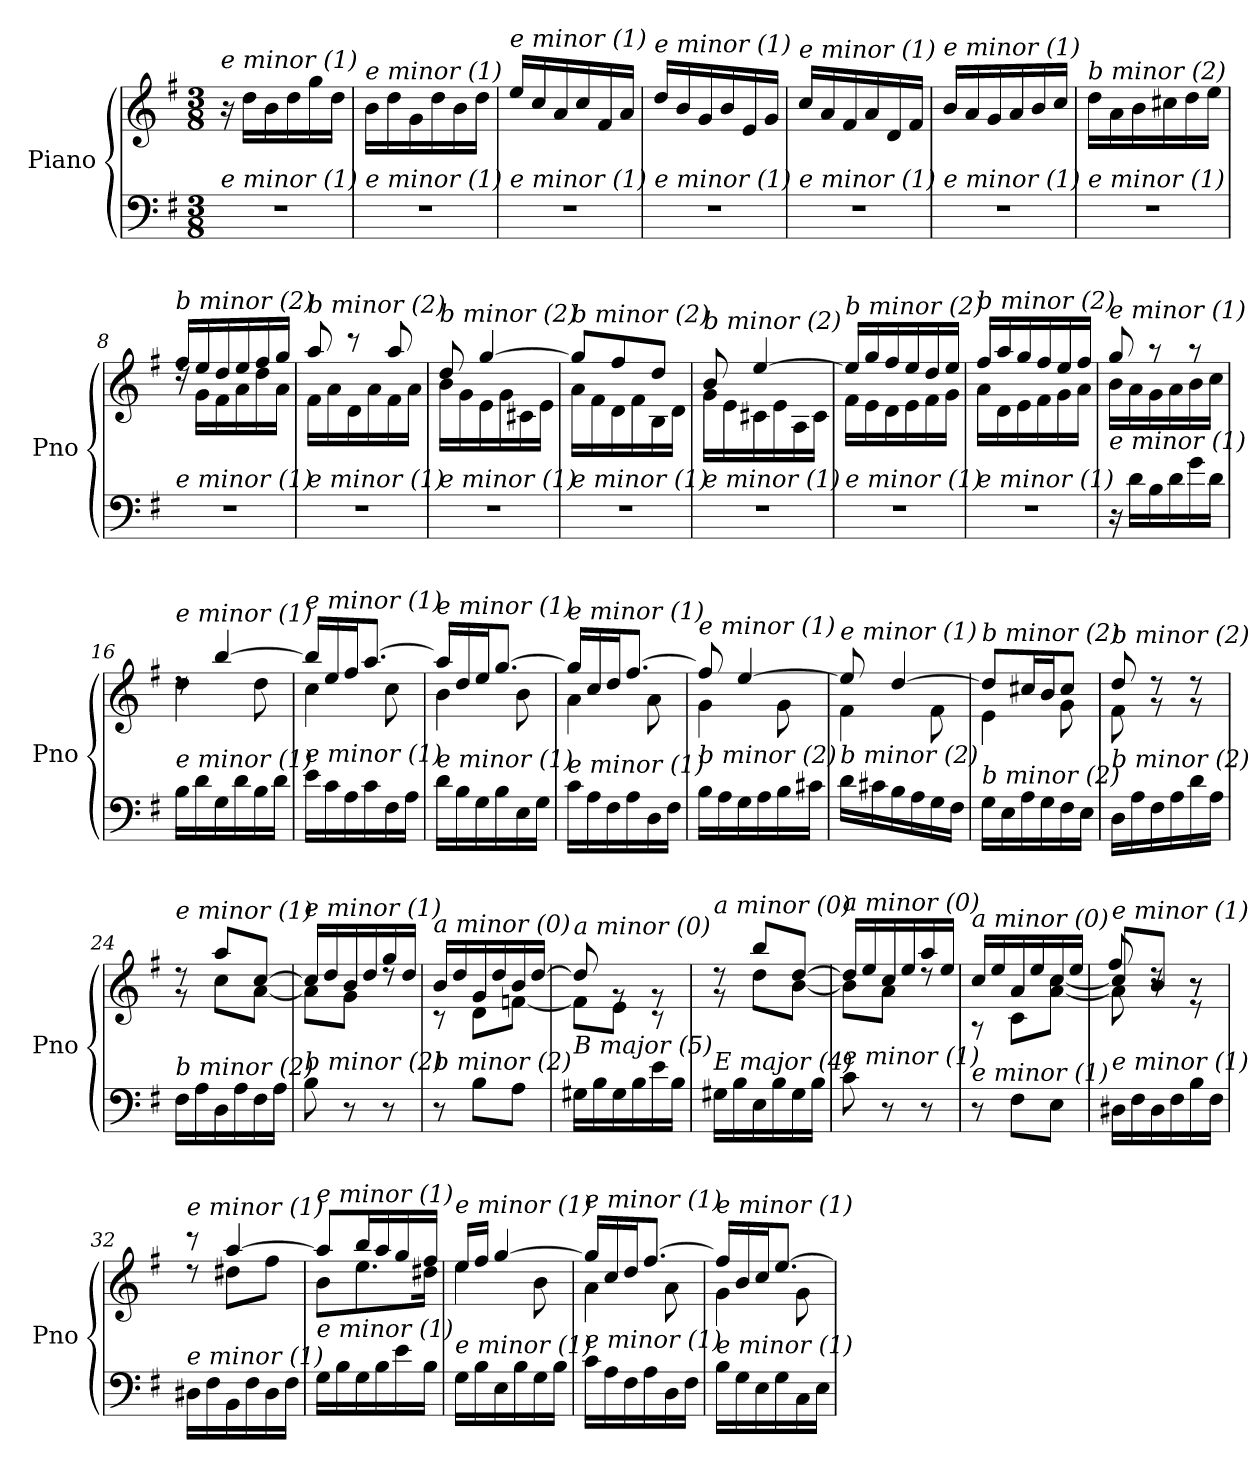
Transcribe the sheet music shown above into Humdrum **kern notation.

**kern	**kern
*part1	*part1
*staff2	*staff1
*I"Piano	*
*I'Pno	*
*clefF4	*clefG2
*k[f#]	*k[f#]
*M3/8	*M3/8
=1	=1
!	!LO:TX:i:t=e minor (1)
!LO:TX:i:t=e minor (1)	!
4.r	16r
.	16dd\LL
.	16b\
.	16dd\
.	16gg\
.	16dd\JJ
=2	=2
!	!LO:TX:i:t=e minor (1)
!LO:TX:i:t=e minor (1)	!
4.r	16b\LL
.	16dd\
.	16g\
.	16dd\
.	16b\
.	16dd\JJ
=3	=3
!	!LO:TX:i:t=e minor (1)
!LO:TX:i:t=e minor (1)	!
4.r	16ee/LL
.	16cc/
.	16a/
.	16cc/
.	16f#/
.	16a/JJ
=4	=4
!	!LO:TX:i:t=e minor (1)
!LO:TX:i:t=e minor (1)	!
4.r	16dd/LL
.	16b/
.	16g/
.	16b/
.	16e/
.	16g/JJ
=5	=5
!	!LO:TX:i:t=e minor (1)
!LO:TX:i:t=e minor (1)	!
4.r	16cc/LL
.	16a/
.	16f#/
.	16a/
.	16d/
.	16f#/JJ
=6	=6
!	!LO:TX:i:t=e minor (1)
!LO:TX:i:t=e minor (1)	!
4.r	16b/LL
.	16a/
.	16g/
.	16a/
.	16b/
.	16cc/JJ
!!LO:LB:g=z
=7	=7
!	!LO:TX:i:t=b minor (2)
!LO:TX:i:t=e minor (1)	!
4.r	16dd\LL
.	16a\
.	16b\
.	16cc#X\
.	16dd\
.	16ee\JJ
=8	=8
*	*^
!	!LO:TX:i:t=b minor (2)	!
!LO:TX:i:t=e minor (1)	!	!
4.r	16ff#/LL	16rdd
.	16ee/	16g\LL
.	16dd/	16f#\
.	16ee/	16a\
.	16ff#/	16dd\
.	16gg/JJ	16a\JJ
=9	=9	=9
!	!LO:TX:i:t=b minor (2)	!
!LO:TX:i:t=e minor (1)	!	!
4.r	8aa/	16f#\LL
.	.	16a\
.	8r	16d\
.	.	16a\
.	8aa/	16f#\
.	.	16a\JJ
=10	=10	=10
!	!LO:TX:i:t=b minor (2)	!
!LO:TX:i:t=e minor (1)	!	!
4.r	8dd/	16b\LL
.	.	16g\
.	[4gg/	16e\
.	.	16g\
.	.	16c#X\
.	.	16e\JJ
=11	=11	=11
!	!LO:TX:i:t=b minor (2)	!
!LO:TX:i:t=e minor (1)	!	!
4.r	8gg/L]	16a\LL
.	.	16f#\
.	8ff#/	16d\
.	.	16f#\
.	8dd/J	16B\
.	.	16d\JJ
=12	=12	=12
!	!LO:TX:i:t=b minor (2)	!
!LO:TX:i:t=e minor (1)	!	!
4.r	8b/	16g\LL
.	.	16e\
.	[4ee/	16c#X\
.	.	16e\
.	.	16A\
.	.	16c#\JJ
!!LO:LB:g=z	!!
=13	=13	=13
!	!LO:TX:i:t=b minor (2)	!
!LO:TX:i:t=e minor (1)	!	!
4.r	16ee/LL]	16f#\LL
.	16gg/	16e\
.	16ff#/	16d\
.	16ee/	16e\
.	16dd/	16f#\
.	16ee/JJ	16g\JJ
=14	=14	=14
!	!LO:TX:i:t=b minor (2)	!
!LO:TX:i:t=e minor (1)	!	!
4.r	16ff#/LL	16a\LL
.	16aa/	16d\
.	16gg/	16e\
.	16ff#/	16f#\
.	16ee/	16g\
.	16ff#/JJ	16a\JJ
=15	=15	=15
!	!LO:TX:i:t=e minor (1)	!
!LO:TX:i:t=e minor (1)	!	!
16r	8gg/	16b\LL
16d\LL	.	16a\
16B\	8r	16g\
16d\	.	16a\
16g\	8r	16b\
16d\JJ	.	16cc\JJ
=16	=16	=16
!	!LO:TX:i:t=e minor (1)	!
!LO:TX:i:t=e minor (1)	!	!
16B\LL	8rdd	4dd\
16d\	.	.
16G\	[4bb/	.
16d\	.	.
16B\	.	8dd\
16d\JJ	.	.
=17	=17	=17
!	!LO:TX:i:t=e minor (1)	!
!LO:TX:i:t=e minor (1)	!	!
16e\LL	16bb/LL]	4cc\
16c\	16ee/	.
16A\	16ff#/J	.
16c\	[8.aa/J	.
16F#\	.	8cc\
16A\JJ	.	.
=18	=18	=18
!	!LO:TX:i:t=e minor (1)	!
!LO:TX:i:t=e minor (1)	!	!
16d\LL	16aa/LL]	4b\
16B\	16dd/	.
16G\	16ee/J	.
16B\	[8.gg/J	.
16E\	.	8b\
16G\JJ	.	.
!!LO:LB:g=z	!!
=19	=19	=19
!	!LO:TX:i:t=e minor (1)	!
!LO:TX:i:t=e minor (1)	!	!
16c\LL	16gg/LL]	4a\
16A\	16cc/	.
16F#\	16dd/J	.
16A\	[8.ff#/J	.
16D\	.	8a\
16F#\JJ	.	.
=20	=20	=20
!	!LO:TX:i:t=e minor (1)	!
!LO:TX:i:t=b minor (2)	!	!
16B\LL	8ff#/]	4g\
16A\	.	.
16G\	[4ee/	.
16A\	.	.
16B\	.	8g\
16c#X\JJ	.	.
=21	=21	=21
!	!LO:TX:i:t=e minor (1)	!
!LO:TX:i:t=b minor (2)	!	!
16d\LL	8ee/]	4f#\
16c#X\	.	.
16B\	[4dd/	.
16A\	.	.
16G\	.	8f#\
16F#\JJ	.	.
=22	=22	=22
!	!LO:TX:i:t=b minor (2)	!
!LO:TX:i:t=b minor (2)	!	!
16G\LL	8dd/L]	4e\
16E\	.	.
16A\	16cc#X/L	.
16G\	16b/J	.
16F#\	8cc#/J	8g\
16E\JJ	.	.
=23	=23	=23
!	!LO:TX:i:t=b minor (2)	!
!LO:TX:i:t=b minor (2)	!	!
16D\LL	8dd/	8f#\
16A\	.	.
16F#\	8rg	8rdd
16A\	.	.
16d\	8rg	8rdd
16A\JJ	.	.
=24	=24	=24
!	!LO:TX:i:t=e minor (1)	!
!LO:TX:i:t=b minor (2)	!	!
16F#\LL	8rg	8rdd
16A\	.	.
16D\	8aa/L	8cc\L
16A\	.	.
16F#\	[8cc/J	[8a\J
16A\JJ	.	.
!!LO:LB:g=z	!!
=25	=25	=25
!	!LO:TX:i:t=e minor (1)	!
!LO:TX:i:t=b minor (2)	!	!
8B\	16cc/LL]	8a\L]
.	16dd/	.
8r	16b/	8g\J
.	16dd/	.
8r	16gg/	8rdd
.	16dd/JJ	.
=26	=26	=26
!	!LO:TX:i:t=a minor (0)	!
!LO:TX:i:t=b minor (2)	!	!
8r	16b/LL	8r
.	16dd/	.
8B\L	16g/	8d\L
.	16dd/	.
8A\J	16b/	[8fn\J
.	[16dd/JJ	.
=27	=27	=27
!	!LO:TX:i:t=a minor (0)	!
!LO:TX:i:t=B major (5)	!	!
16G#X\LL	8dd/]	8f\L]
16B\	.	.
16G#\	8rg	8e\J
16B\	.	.
16e\	8rg	8r
16B\JJ	.	.
=28	=28	=28
!	!LO:TX:i:t=a minor (0)	!
!LO:TX:i:t=E major (4)	!	!
16G#X\LL	8rg	8rdd
16B\	.	.
16E\	8bb/L	8dd\L
16B\	.	.
16G#\	[8dd/J	[8b\J
16B\JJ	.	.
=29	=29	=29
!	!LO:TX:i:t=a minor (0)	!
!LO:TX:i:t=e minor (1)	!	!
8c\	16dd/LL]	8b\L]
.	16ee/	.
8r	16cc/	8a\J
.	16ee/	.
8r	16aa/	8rdd
.	16ee/JJ	.
=30	=30	=30
!	!LO:TX:i:t=a minor (0)	!
!LO:TX:i:t=e minor (1)	!	!
8r	16cc/LL	8r
.	16ee/	.
8F#\L	16a/	8c\L
.	16ee/	.
8E\J	16cc/	[8a\ [8cc\J
.	16ee/JJ	.
!!LO:PB:g=z
=31	=31	=31
*	*	*^
!	!LO:TX:i:t=e minor (1)	!	!
!LO:TX:i:t=e minor (1)	!	!	!
16D#X\LL	8cc/L]	8a\]	8ff#/
16F#\	.	.	.
16D#\	8b/J	8r	8rdd
16F#\	.	.	.
16B\	8re	8r	8r
16F#\JJ	.	.	.
*	*	*v	*v
=32	=32	=32
!	!LO:TX:i:t=e minor (1)	!
!LO:TX:i:t=e minor (1)	!	!
16D#X\LL	8r	8rdd
16F#\	.	.
16BB\	[4aa/	8dd#X\L
16F#\	.	.
16D#\	.	8ff#\J
16F#\JJ	.	.
=33	=33	=33
!	!LO:TX:i:t=e minor (1)	!
!LO:TX:i:t=e minor (1)	!	!
16G\LL	8aa/L]	8b\L
16B\	.	.
16G\	16bb/L	8.ee\
16B\	16aa/	.
16e\	16gg/	.
16B\JJ	16ff#/JJ	16dd#X\Jk
=34	=34	=34
!	!LO:TX:i:t=e minor (1)	!
!LO:TX:i:t=e minor (1)	!	!
16G\LL	16ee/LL	4ee\
16B\	16ff#/JJ	.
16E\	[4gg/	.
16B\	.	.
16G\	.	8b\
16B\JJ	.	.
=35	=35	=35
!	!LO:TX:i:t=e minor (1)	!
!LO:TX:i:t=e minor (1)	!	!
16c\LL	16gg/LL]	4a\
16A\	16cc/	.
16F#\	16dd/J	.
16A\	[8.ff#/J	.
16D\	.	8a\
16F#\JJ	.	.
=36	=36	=36
!	!LO:TX:i:t=e minor (1)	!
!LO:TX:i:t=e minor (1)	!	!
16B\LL	16ff#/LL]	4g\
16G\	16b/	.
16E\	16cc/J	.
16G\	[8.ee/J	.
16C\	.	8g\
16E\JJ	.	.
*	*v	*v
=	=
*-	*-
